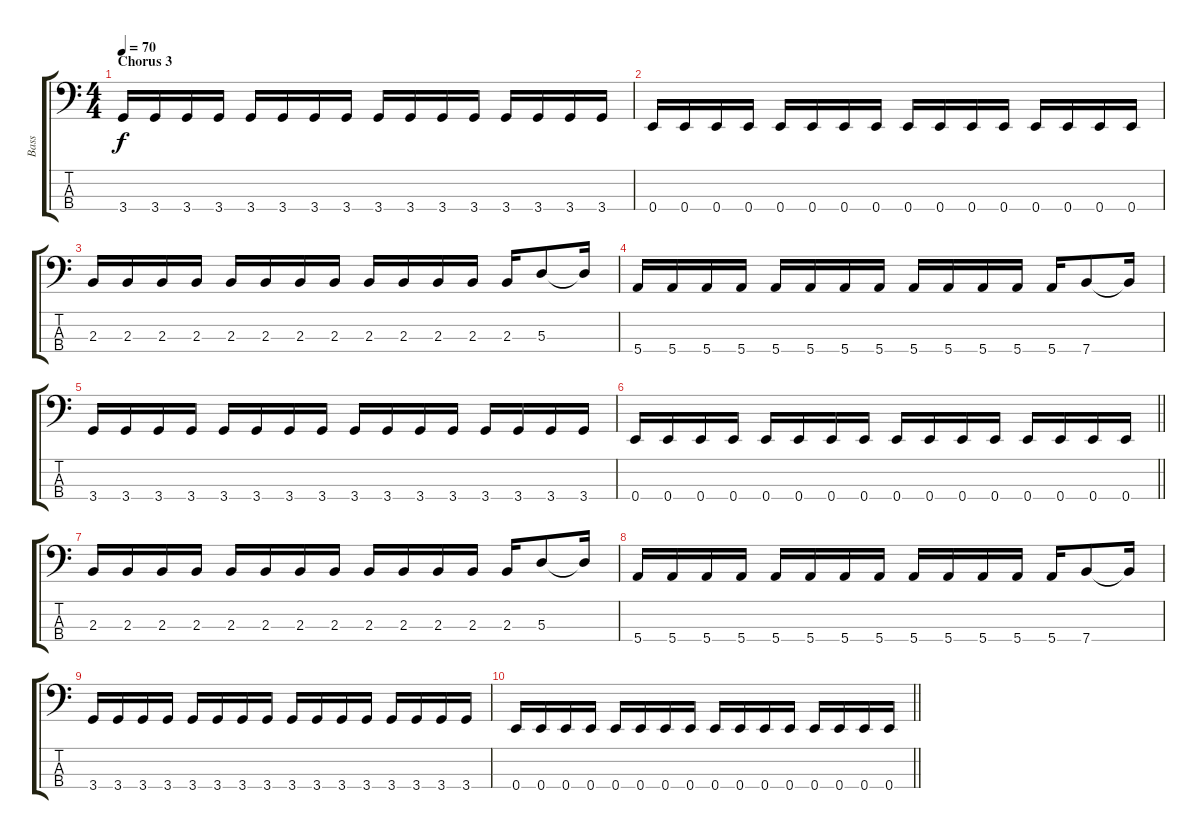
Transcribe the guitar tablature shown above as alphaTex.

\track ("Bass" "Bass") {instrument electricbassfinger}
\staff {score tabs}
\tuning (G2 D2 A1 E1) {hide}
\ts (4 4)
\section ("" "Chorus 3")
\tempo 70
\clef f4
\ks c
3.4.16{dy f} 3.4.16 3.4.16 3.4.16 3.4.16 3.4.16 3.4.16 3.4.16 3.4.16 3.4.16 3.4.16 3.4.16 3.4.16 3.4.16 3.4.16 3.4.16 |
0.4.16 0.4.16 0.4.16 0.4.16 0.4.16 0.4.16 0.4.16 0.4.16 0.4.16 0.4.16 0.4.16 0.4.16 0.4.16 0.4.16 0.4.16 0.4.16 |
2.3.16 2.3.16 2.3.16 2.3.16 2.3.16 2.3.16 2.3.16 2.3.16 2.3.16 2.3.16 2.3.16 2.3.16 2.3.16 5.3.8 5.3{t}.16 |
5.4.16 5.4.16 5.4.16 5.4.16 5.4.16 5.4.16 5.4.16 5.4.16 5.4.16 5.4.16 5.4.16 5.4.16 5.4.16 7.4.8 7.4{t}.16 |
3.4.16 3.4.16 3.4.16 3.4.16 3.4.16 3.4.16 3.4.16 3.4.16 3.4.16 3.4.16 3.4.16 3.4.16 3.4.16 3.4.16 3.4.16 3.4.16 |
\barLineRight lightlight
0.4.16 0.4.16 0.4.16 0.4.16 0.4.16 0.4.16 0.4.16 0.4.16 0.4.16 0.4.16 0.4.16 0.4.16 0.4.16 0.4.16 0.4.16 0.4.16 |
2.3.16 2.3.16 2.3.16 2.3.16 2.3.16 2.3.16 2.3.16 2.3.16 2.3.16 2.3.16 2.3.16 2.3.16 2.3.16 5.3.8 5.3{t}.16 |
5.4.16 5.4.16 5.4.16 5.4.16 5.4.16 5.4.16 5.4.16 5.4.16 5.4.16 5.4.16 5.4.16 5.4.16 5.4.16 7.4.8 7.4{t}.16 |
3.4.16 3.4.16 3.4.16 3.4.16 3.4.16 3.4.16 3.4.16 3.4.16 3.4.16 3.4.16 3.4.16 3.4.16 3.4.16 3.4.16 3.4.16 3.4.16 |
\barLineRight lightlight
0.4.16 0.4.16 0.4.16 0.4.16 0.4.16 0.4.16 0.4.16 0.4.16 0.4.16 0.4.16 0.4.16 0.4.16 0.4.16 0.4.16 0.4.16 0.4.16
